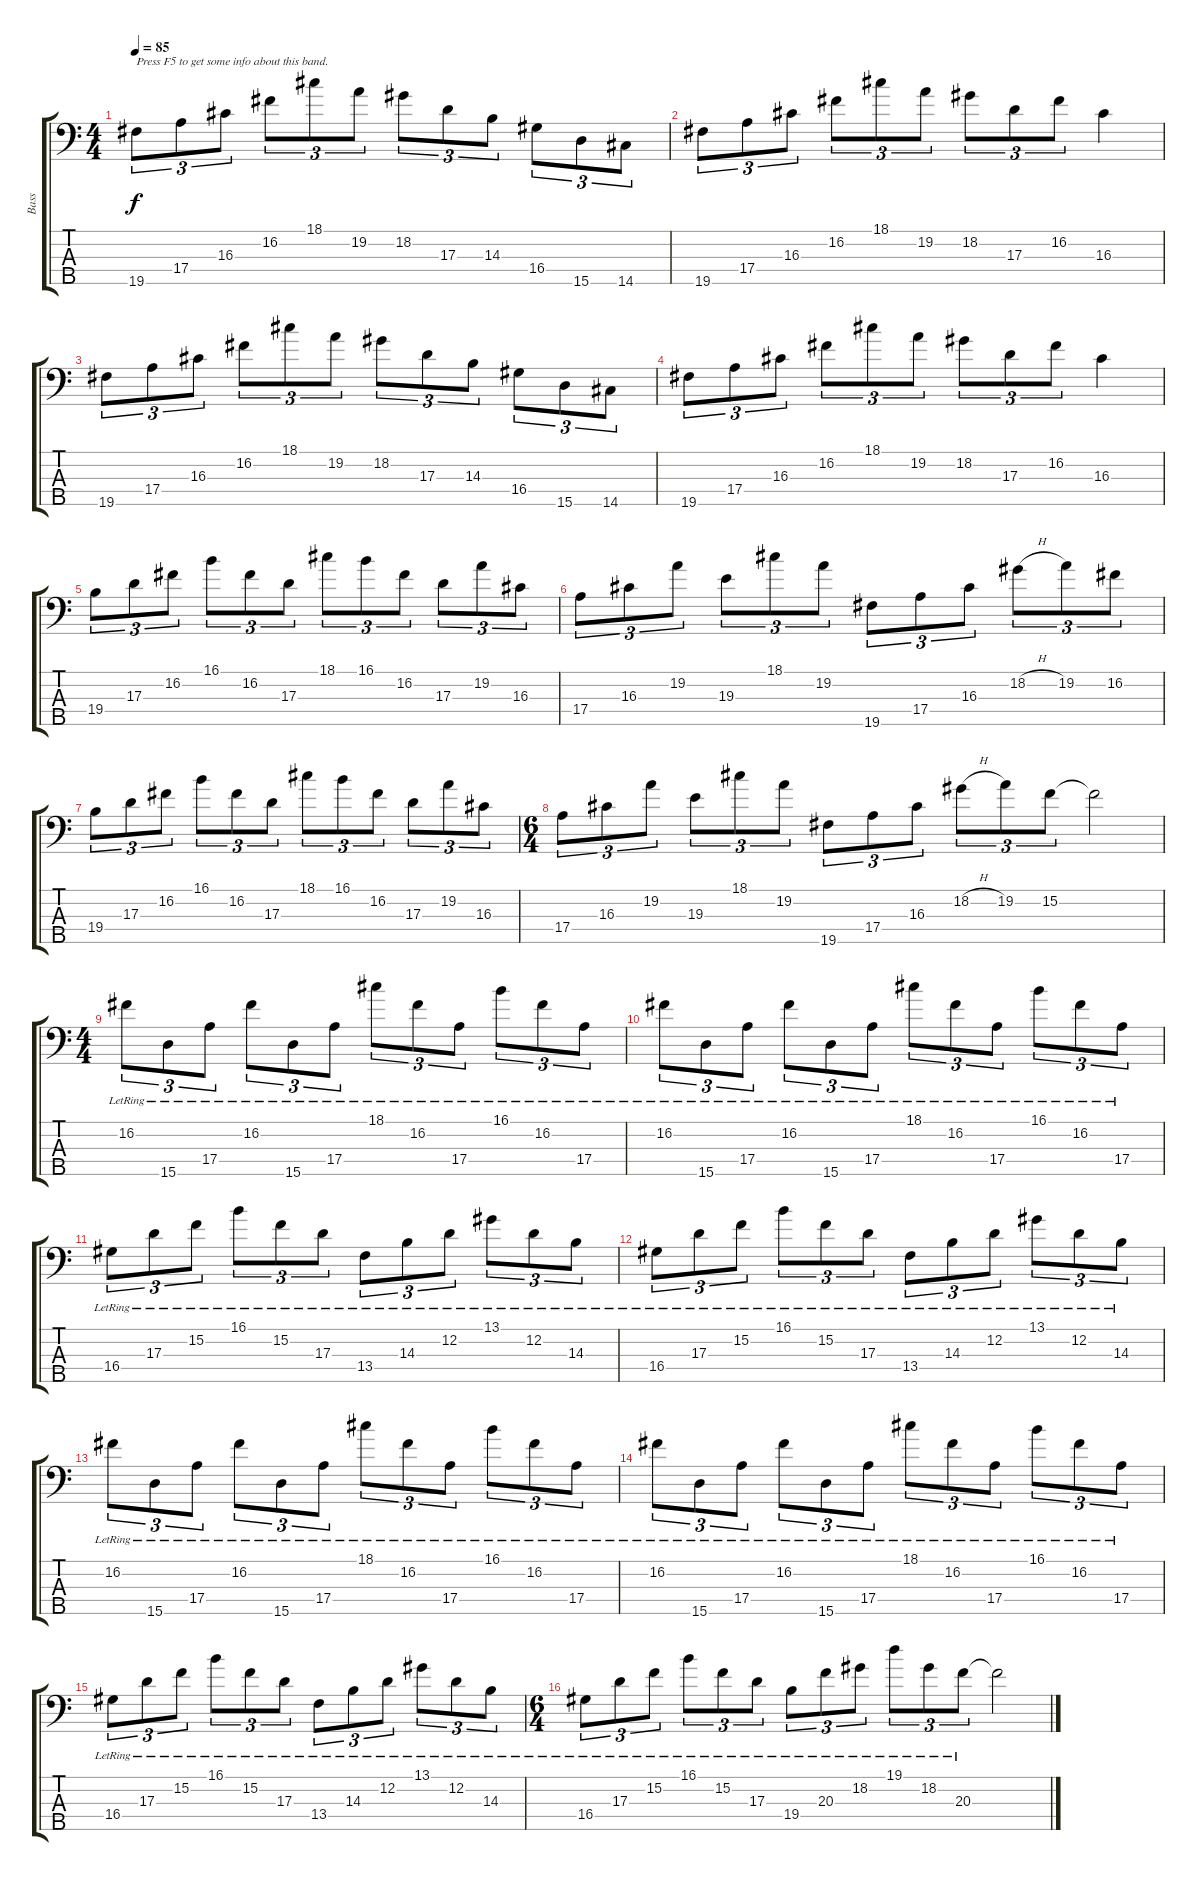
\track ("Bass" "Bass") {instrument electricbasspick}
\staff {score tabs}
\tuning (G2 D2 A1 E1 B0) {hide}
\ts (4 4)
\tempo 85
\clef f4
\ks c
19.5.8{tu (3 2) txt "Press F5 to get some info about this band." dy f instrument electricbasspick} 17.4.8{tu (3 2)} 16.3.8{tu (3 2)} 16.2.8{tu (3 2)} 18.1.8{tu (3 2)} 19.2.8{tu (3 2)} 18.2.8{tu (3 2)} 17.3.8{tu (3 2)} 14.3.8{tu (3 2)} 16.4.8{tu (3 2)} 15.5.8{tu (3 2)} 14.5.8{tu (3 2)} |
19.5.8{tu (3 2)} 17.4.8{tu (3 2)} 16.3.8{tu (3 2)} 16.2.8{tu (3 2)} 18.1.8{tu (3 2)} 19.2.8{tu (3 2)} 18.2.8{tu (3 2)} 17.3.8{tu (3 2)} 16.2.8{tu (3 2)} 16.3.4 |
19.5.8{tu (3 2)} 17.4.8{tu (3 2)} 16.3.8{tu (3 2)} 16.2.8{tu (3 2)} 18.1.8{tu (3 2)} 19.2.8{tu (3 2)} 18.2.8{tu (3 2)} 17.3.8{tu (3 2)} 14.3.8{tu (3 2)} 16.4.8{tu (3 2)} 15.5.8{tu (3 2)} 14.5.8{tu (3 2)} |
19.5.8{tu (3 2)} 17.4.8{tu (3 2)} 16.3.8{tu (3 2)} 16.2.8{tu (3 2)} 18.1.8{tu (3 2)} 19.2.8{tu (3 2)} 18.2.8{tu (3 2)} 17.3.8{tu (3 2)} 16.2.8{tu (3 2)} 16.3.4 |
19.4.8{tu (3 2)} 17.3.8{tu (3 2)} 16.2.8{tu (3 2)} 16.1.8{tu (3 2)} 16.2.8{tu (3 2)} 17.3.8{tu (3 2)} 18.1.8{tu (3 2)} 16.1.8{tu (3 2)} 16.2.8{tu (3 2)} 17.3.8{tu (3 2)} 19.2.8{tu (3 2)} 16.3.8{tu (3 2)} |
17.4.8{tu (3 2)} 16.3.8{tu (3 2)} 19.2.8{tu (3 2)} 19.3.8{tu (3 2)} 18.1.8{tu (3 2)} 19.2.8{tu (3 2)} 19.5.8{tu (3 2)} 17.4.8{tu (3 2)} 16.3.8{tu (3 2)} 18.2{h}.8{tu (3 2)} 19.2.8{tu (3 2)} 16.2.8{tu (3 2)} |
19.4.8{tu (3 2)} 17.3.8{tu (3 2)} 16.2.8{tu (3 2)} 16.1.8{tu (3 2)} 16.2.8{tu (3 2)} 17.3.8{tu (3 2)} 18.1.8{tu (3 2)} 16.1.8{tu (3 2)} 16.2.8{tu (3 2)} 17.3.8{tu (3 2)} 19.2.8{tu (3 2)} 16.3.8{tu (3 2)} |
\ts (6 4)
17.4.8{tu (3 2)} 16.3.8{tu (3 2)} 19.2.8{tu (3 2)} 19.3.8{tu (3 2)} 18.1.8{tu (3 2)} 19.2.8{tu (3 2)} 19.5.8{tu (3 2)} 17.4.8{tu (3 2)} 16.3.8{tu (3 2)} 18.2{h}.8{tu (3 2)} 19.2.8{tu (3 2)} 15.2.8{tu (3 2)} 15.2{t}.2 |
\ts (4 4)
16.2{lr}.8{tu (3 2)} 15.5{lr}.8{tu (3 2)} 17.4{lr}.8{tu (3 2)} 16.2{lr}.8{tu (3 2)} 15.5{lr}.8{tu (3 2)} 17.4{lr}.8{tu (3 2)} 18.1{lr}.8{tu (3 2)} 16.2{lr}.8{tu (3 2)} 17.4{lr}.8{tu (3 2)} 16.1{lr}.8{tu (3 2)} 16.2{lr}.8{tu (3 2)} 17.4{lr}.8{tu (3 2)} |
16.2{lr}.8{tu (3 2)} 15.5{lr}.8{tu (3 2)} 17.4{lr}.8{tu (3 2)} 16.2{lr}.8{tu (3 2)} 15.5{lr}.8{tu (3 2)} 17.4{lr}.8{tu (3 2)} 18.1{lr}.8{tu (3 2)} 16.2{lr}.8{tu (3 2)} 17.4{lr}.8{tu (3 2)} 16.1{lr}.8{tu (3 2)} 16.2{lr}.8{tu (3 2)} 17.4{lr}.8{tu (3 2)} |
16.4{lr}.8{tu (3 2)} 17.3{lr}.8{tu (3 2)} 15.2{lr}.8{tu (3 2)} 16.1{lr}.8{tu (3 2)} 15.2{lr}.8{tu (3 2)} 17.3{lr}.8{tu (3 2)} 13.4{lr}.8{tu (3 2)} 14.3{lr}.8{tu (3 2)} 12.2{lr}.8{tu (3 2)} 13.1{lr}.8{tu (3 2)} 12.2{lr}.8{tu (3 2)} 14.3{lr}.8{tu (3 2)} |
16.4{lr}.8{tu (3 2)} 17.3{lr}.8{tu (3 2)} 15.2{lr}.8{tu (3 2)} 16.1{lr}.8{tu (3 2)} 15.2{lr}.8{tu (3 2)} 17.3{lr}.8{tu (3 2)} 13.4{lr}.8{tu (3 2)} 14.3{lr}.8{tu (3 2)} 12.2{lr}.8{tu (3 2)} 13.1{lr}.8{tu (3 2)} 12.2{lr}.8{tu (3 2)} 14.3{lr}.8{tu (3 2)} |
16.2{lr}.8{tu (3 2)} 15.5{lr}.8{tu (3 2)} 17.4{lr}.8{tu (3 2)} 16.2{lr}.8{tu (3 2)} 15.5{lr}.8{tu (3 2)} 17.4{lr}.8{tu (3 2)} 18.1{lr}.8{tu (3 2)} 16.2{lr}.8{tu (3 2)} 17.4{lr}.8{tu (3 2)} 16.1{lr}.8{tu (3 2)} 16.2{lr}.8{tu (3 2)} 17.4{lr}.8{tu (3 2)} |
16.2{lr}.8{tu (3 2)} 15.5{lr}.8{tu (3 2)} 17.4{lr}.8{tu (3 2)} 16.2{lr}.8{tu (3 2)} 15.5{lr}.8{tu (3 2)} 17.4{lr}.8{tu (3 2)} 18.1{lr}.8{tu (3 2)} 16.2{lr}.8{tu (3 2)} 17.4{lr}.8{tu (3 2)} 16.1{lr}.8{tu (3 2)} 16.2{lr}.8{tu (3 2)} 17.4{lr}.8{tu (3 2)} |
16.4{lr}.8{tu (3 2)} 17.3{lr}.8{tu (3 2)} 15.2{lr}.8{tu (3 2)} 16.1{lr}.8{tu (3 2)} 15.2{lr}.8{tu (3 2)} 17.3{lr}.8{tu (3 2)} 13.4{lr}.8{tu (3 2)} 14.3{lr}.8{tu (3 2)} 12.2{lr}.8{tu (3 2)} 13.1{lr}.8{tu (3 2)} 12.2{lr}.8{tu (3 2)} 14.3{lr}.8{tu (3 2)} |
\ts (6 4)
16.4{lr}.8{tu (3 2)} 17.3{lr}.8{tu (3 2)} 15.2{lr}.8{tu (3 2)} 16.1{lr}.8{tu (3 2)} 15.2{lr}.8{tu (3 2)} 17.3{lr}.8{tu (3 2)} 19.4{lr}.8{tu (3 2)} 20.3{lr}.8{tu (3 2)} 18.2{lr}.8{tu (3 2)} 19.1{lr}.8{tu (3 2)} 18.2{lr}.8{tu (3 2)} 20.3{lr}.8{tu (3 2)} 20.3{t}.2
